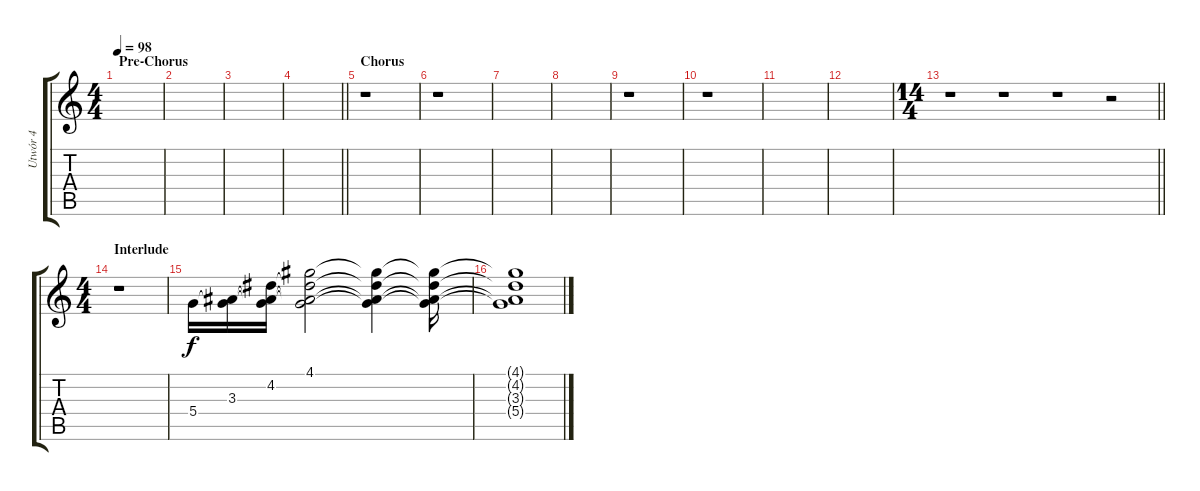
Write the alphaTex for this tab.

\track ("Utwór 4" "Utwór 4") {instrument overdrivenguitar}
\staff {score tabs}
\tuning (E4 B3 G3 D3 A2 E2) {hide}
\ts (4 4)
\section ("" "Pre-Chorus")
\tempo 98
\clef g2
\ks c
|
|
|
\barLineRight lightlight
|
\section ("" "Chorus")
r.1 |
r.1 |
|
|
r.1 |
r.1 |
|
|
\ts (14 4)
\barLineRight lightlight
r.1 r.1 r.1 r.2 |
\ts (4 4)
\section ("" "Interlude")
r.1{balance 16 instrument electricguitarclean} |
5.4.16 (3.3 5.4{t}).16 (4.2 3.3{t} 5.4{t}).16 (4.1 4.2{t} 3.3{t} 5.4{t}).2 (4.1{t} 4.2{t} 3.3{t} 5.4{t}).4 (4.1{t} 4.2{t} 3.3{t} 5.4{t}).16 |
(4.1{t} 4.2{t} 3.3{t} 5.4{t}).1
